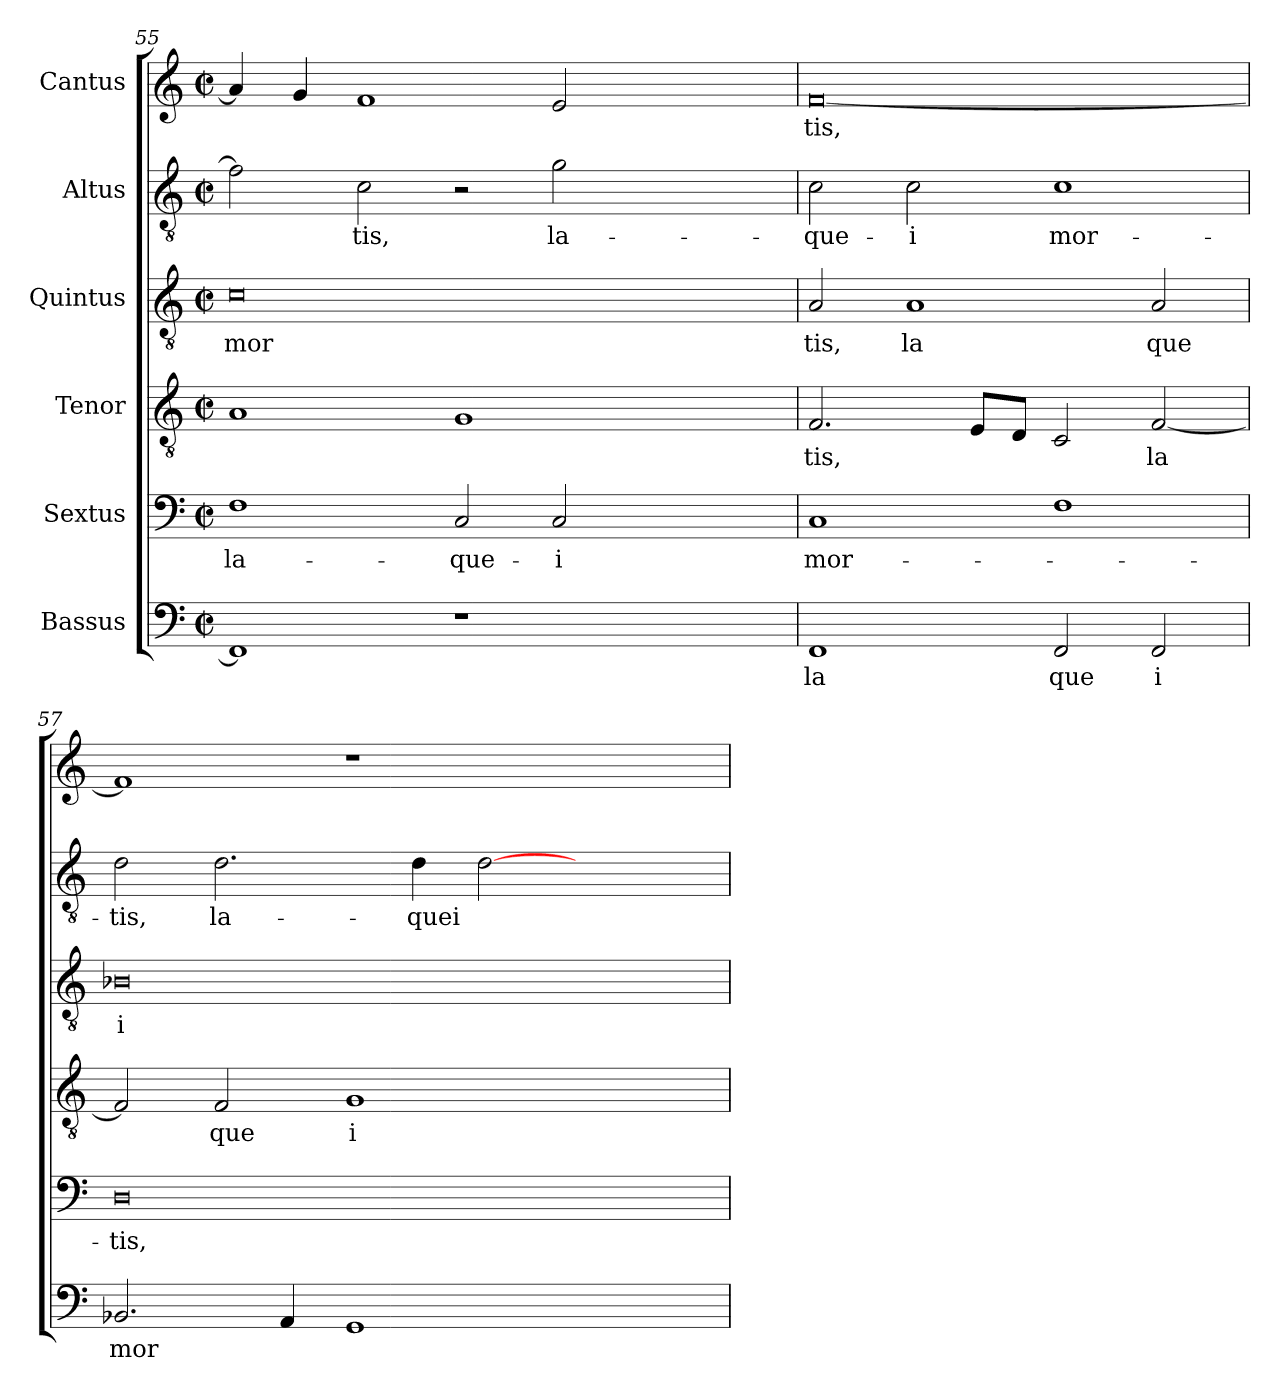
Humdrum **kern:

**kern	**text	**kern	**text	**kern	**text	**kern	**text	**kern	**text	**kern	**text
*part6	*part6	*part5	*part5	*part4	*part4	*part3	*part3	*part2	*part2	*part1	*part1
*staff6	*staff6	*staff5	*staff5	*staff4	*staff4	*staff3	*staff3	*staff2	*staff2	*staff1	*staff1
*I"Bassus	*	*I"Sextus	*	*I"Tenor	*	*I"Quintus	*	*I"Altus	*	*I"Cantus	*
*clefF4	*	*clefF4	*	*clefGv2	*	*clefGv2	*	*clefGv2	*	*clefG2	*
*M2/2	*	*M2/2	*	*M2/2	*	*M2/2	*	*M2/2	*	*M2/2	*
*met(c|)	*	*met(c|)	*	*met(c|)	*	*met(c|)	*	*met(c|)	*	*met(c|)	*
=55	=55	=55	=55	=55	=55	=55	=55	=55	=55	=55	=55
!	!	!	!LO:LY:b:cj	!	!	!	!LO:LY:b:cj	!	!	!	!
1FF]	.	1F	la-	1A	.	0c	mor	2f\]	.	4a/]	.
.	.	.	.	.	.	.	.	.	.	4g/	.
!	!	!	!	!	!	!	!	!	!LO:LY:b:cj	!	!
.	.	.	.	.	.	.	.	2c\	-tis,	1f	.
!LO:N:vis=1	!	!	!LO:LY:b:cj	!	!	!	!	!	!	!	!
0r	.	2C/	-que-	1G	.	.	.	2r	.	.	.
!	!	!	!LO:LY:b:cj	!	!	!	!	!	!LO:LY:b:cj	!	!
.	.	2C/	-i	.	.	.	.	2g\	la-	2e/	.
.	.	1ryy	.	1ryy	.	1ryy	.	1ryy	.	1ryy	.
=56	=56	=56	=56	=56	=56	=56	=56	=56	=56	=56	=56
!	!LO:LY:b:cj	!	!LO:LY:b	!	!LO:LY:b	!	!LO:LY:b:cj	!	!LO:LY:b:cj	!	!LO:LY:b:cj
1FF	la	1C	mor-	2.F/	tis,	2A/	tis,	2c\	-que-	[<0f	-tis,
!	!	!	!	!	!	!	!LO:LY:b:cj	!	!LO:LY:b:cj	!	!
.	.	.	.	.	.	1A	la	2c\	-i	.	.
.	.	.	.	8E/L	.	.	.	.	.	.	.
.	.	.	.	8D/J	.	.	.	.	.	.	.
!	!LO:LY:b:cj	!	!	!	!	!	!	!	!LO:LY:b:cj	!	!
2FF/	que	1F	.	2C/	.	.	.	1c	mor-	.	.
!	!LO:LY:b:cj	!	!	!	!LO:LY:b:cj	!	!LO:LY:b:cj	!	!	!	!
2FF/	i	.	.	[<2F/	la	2A/	que	.	.	.	.
=57	=57	=57	=57	=57	=57	=57	=57	=57	=57	=57	=57
!	!LO:LY:b	!	!LO:LY:b:cj	!	!	!	!LO:LY:b:cj	!	!LO:LY:b:cj	!	!
2.BB-X/	mor	0D	-tis,	2F/]	.	0B-X	i	2d\	-tis,	1f]	.
!	!	!	!	!	!LO:LY:b:cj	!	!	!	!LO:LY:b:cj	!	!
.	.	.	.	2F/	que	.	.	2.d\	la-	.	.
4AA/	.	.	.	.	.	.	.	.	.	.	.
!	!	!	!	!	!LO:LY:b:cj	!	!	!	!	!LO:N:vis=1	!
1GG	.	.	.	1G	i	.	.	.	.	0r	.
!	!	!	!	!	!	!	!	!	!LO:LY:b:cj	!	!
.	.	.	.	.	.	.	.	4d\	-quei	.	.
.	.	.	.	.	.	.	.	[>2d\	.	.	.
1ryy	.	1ryy	.	1ryy	.	1ryy	.	1ryy	.	.	.
=	=	=	=	=	=	=	=	=	=	=	=
*-	*-	*-	*-	*-	*-	*-	*-	*-	*-	*-	*-
